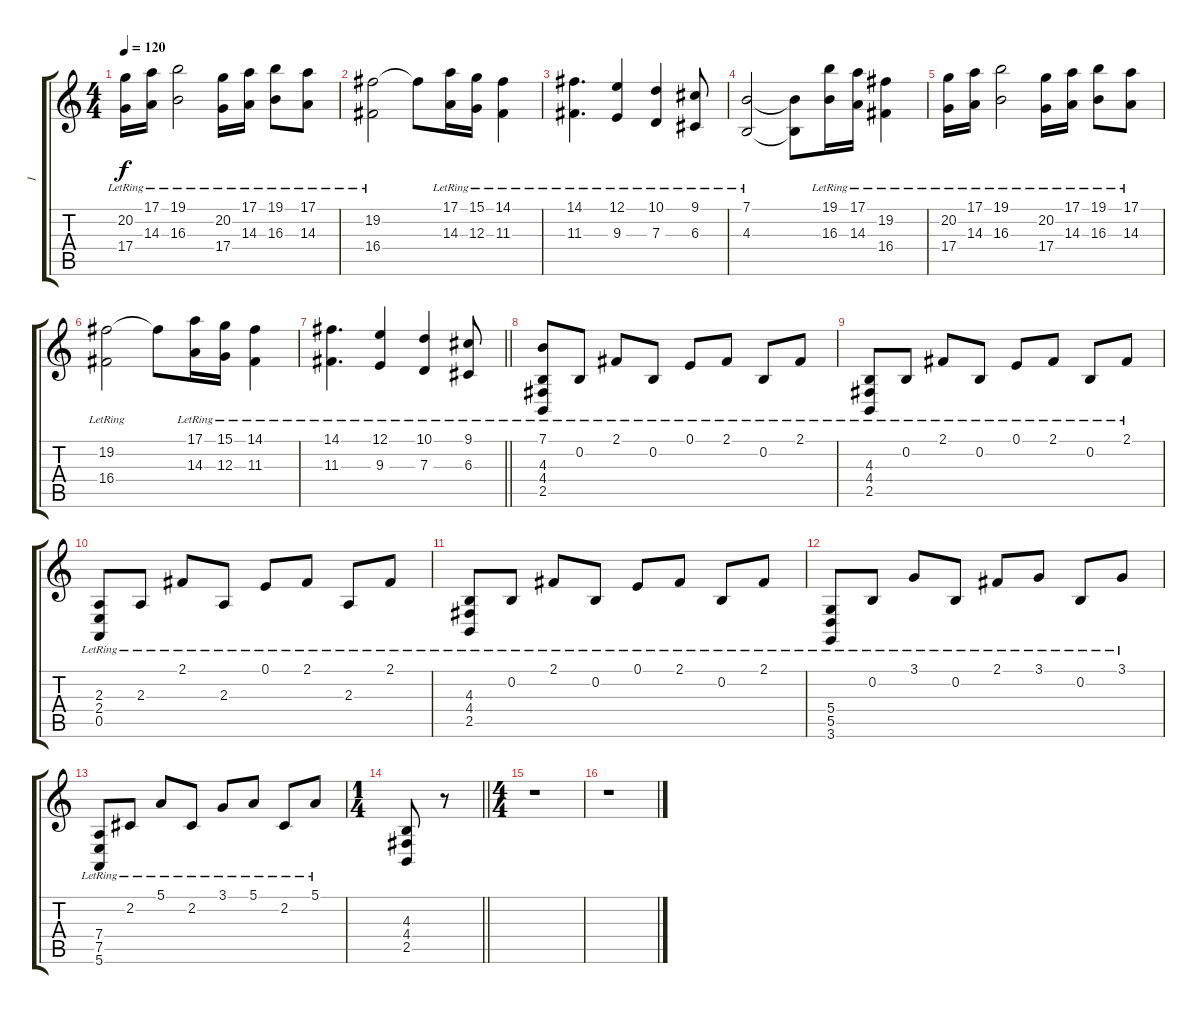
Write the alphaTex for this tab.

\track ("I" "I") {instrument tubularbells}
\staff {score tabs}
\tuning (E4 B3 G3 D3 A2 E2) {hide}
\ts (4 4)
\tempo 120
\clef g2
\ks c
(20.2{lr} 17.4{lr}).16{dy f} (17.1{lr} 14.3{lr}).16 (19.1{lr} 16.3{lr}).2 (20.2{lr} 17.4{lr}).16 (17.1{lr} 14.3{lr}).16 (19.1{lr} 16.3{lr}).8 (17.1{lr} 14.3{lr}).8 |
(19.2{lr} 16.4{lr}).2 19.2{t}.8 (17.1{lr} 14.3{lr}).16 (15.1{lr} 12.3{lr}).16 (14.1{lr} 11.3{lr}).4 |
(14.1{lr} 11.3{lr}).4{d} (12.1{lr} 9.3{lr}).4 (10.1{lr} 7.3{lr}).4 (9.1{lr} 6.3{lr}).8 |
(7.1{lr} 4.3{lr}).2 (7.1{t} 4.3{t}).8 (19.1{lr} 16.3{lr}).16 (17.1{lr} 14.3{lr}).16 (19.2{lr} 16.4{lr}).4 |
(20.2{lr} 17.4{lr}).16 (17.1{lr} 14.3{lr}).16 (19.1{lr} 16.3{lr}).2 (20.2{lr} 17.4{lr}).16 (17.1{lr} 14.3{lr}).16 (19.1{lr} 16.3{lr}).8 (17.1{lr} 14.3{lr}).8 |
(19.2{lr} 16.4{lr}).2 19.2{t}.8 (17.1{lr} 14.3{lr}).16 (15.1{lr} 12.3{lr}).16 (14.1{lr} 11.3{lr}).4 |
\barLineRight lightlight
(14.1{lr} 11.3{lr}).4{d} (12.1{lr} 9.3{lr}).4 (10.1{lr} 7.3{lr}).4 (9.1{lr} 6.3{lr}).8 |
(7.1{lr} 4.3{lr} 4.4{lr} 2.5{lr}).8 0.2{lr}.8 2.1{lr}.8 0.2{lr}.8 0.1{lr}.8 2.1{lr}.8 0.2{lr}.8 2.1{lr}.8 |
(4.3{lr} 4.4{lr} 2.5{lr}).8 0.2{lr}.8 2.1{lr}.8 0.2{lr}.8 0.1{lr}.8 2.1{lr}.8 0.2{lr}.8 2.1{lr}.8 |
(2.3{lr} 2.4{lr} 0.5{lr}).8 2.3{lr}.8 2.1{lr}.8 2.3{lr}.8 0.1{lr}.8 2.1{lr}.8 2.3{lr}.8 2.1{lr}.8 |
(4.3{lr} 4.4{lr} 2.5{lr}).8 0.2{lr}.8 2.1{lr}.8 0.2{lr}.8 0.1{lr}.8 2.1{lr}.8 0.2{lr}.8 2.1{lr}.8 |
(5.4{lr} 5.5{lr} 3.6{lr}).8 0.2{lr}.8 3.1{lr}.8 0.2{lr}.8 2.1{lr}.8 3.1{lr}.8 0.2{lr}.8 3.1{lr}.8 |
(7.4{lr} 7.5{lr} 5.6).8 2.2{lr}.8 5.1{lr}.8 2.2{lr}.8 3.1{lr}.8 5.1{lr}.8 2.2{lr}.8 5.1{lr}.8 |
\ts (1 4)
\barLineRight lightlight
(4.3 4.4 2.5).8 r.8 |
\ts (4 4)
r.1 |
r.1
